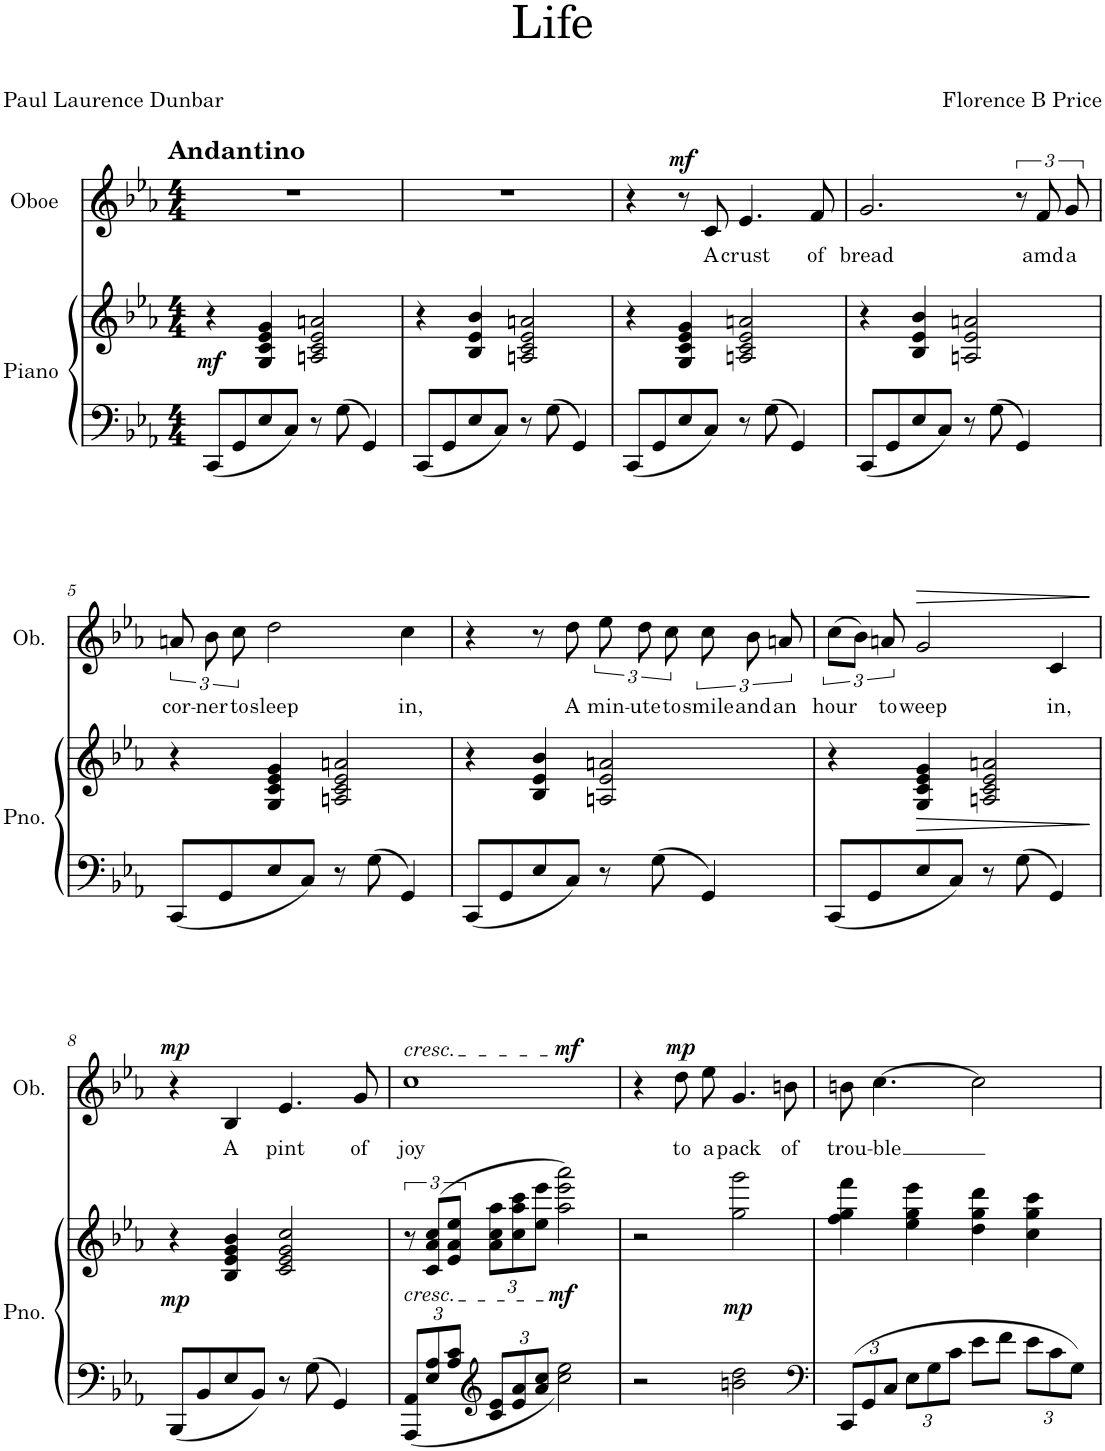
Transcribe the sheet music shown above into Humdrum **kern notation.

**kern	**kern	**dynam	**kern	**text	**dynam
*part2	*part2	*part2	*part1	*part1	*part1
*staff3	*staff2	*staff2/3	*staff1	*staff1	*staff1
*I"Piano	*	*	*I"Oboe	*	*
*I'Pno.	*	*	*I'Ob.	*	*
*clefF4	*clefG2	*	*clefG2	*	*
*k[b-e-a-]	*k[b-e-a-]	*	*k[b-e-a-]	*	*
*M4/4	*M4/4	*	*M4/4	*	*
=1	=1	=1	=1	=1	=1
!	!	!	!LO:TX:a:B:t=Andantino	!	!
!	!	!LO:DY:b	!	!	!
8CC/L	4r	mf	1r	.	.
8GG/	.	.	.	.	.
8E-/	4G/ 4c/ 4e-/ 4g/	.	.	.	.
8C/J	.	.	.	.	.
8r	2An/ 2c/ 2e-/ 2an/	.	.	.	.
8G\	.	.	.	.	.
4GG/	.	.	.	.	.
=2	=2	=2	=2	=2	=2
8CC/L	4r	.	1r	.	.
8GG/	.	.	.	.	.
8E-/	4B-/ 4e-/ 4b-/	.	.	.	.
8C/J	.	.	.	.	.
8r	2An/ 2c/ 2e-/ 2an/	.	.	.	.
8G\	.	.	.	.	.
4GG/	.	.	.	.	.
=3	=3	=3	=3	=3	=3
8CC/L	4r	.	4r	.	.
8GG/	.	.	.	.	.
!	!	!	!	!	!LO:DY:a
8E-/	4G/ 4c/ 4e-/ 4g/	.	8r	.	mf
!	!	!	!	!LO:LY:b	!
8C/J	.	.	8c/	A	.
!	!	!	!	!LO:LY:b	!
8r	2An/ 2c/ 2e-/ 2an/	.	4.e-/	crust	.
8G\	.	.	.	.	.
4GG/	.	.	.	.	.
!	!	!	!	!LO:LY:b	!
.	.	.	8f/	of	.
=4	=4	=4	=4	=4	=4
!	!	!	!	!LO:LY:b	!
8CC/L	4r	.	2.g/	bread	.
8GG/	.	.	.	.	.
8E-/	4B-/ 4e-/ 4b-/	.	.	.	.
8C/J	.	.	.	.	.
8r	2An/ 2e-/ 2an/	.	.	.	.
8G\	.	.	.	.	.
4GG/	.	.	12r	.	.
!	!	!	!	!LO:LY:b	!
.	.	.	12f/	amd	.
!	!	!	!	!LO:LY:b	!
.	.	.	12g/	a	.
!!LO:LB:g=z
=5	=5	=5	=5	=5	=5
!	!	!	!	!LO:LY:b	!
8CC/L	4r	.	12an/	cor-	.
!	!	!	!	!LO:LY:b	!
.	.	.	12b-\	-ner	.
8GG/	.	.	.	.	.
!	!	!	!	!LO:LY:b	!
.	.	.	12cc\	to	.
!	!	!	!	!LO:LY:b	!
8E-/	4G/ 4c/ 4e-/ 4g/	.	2dd\	sleep	.
8C/J	.	.	.	.	.
8r	2An/ 2c/ 2e-/ 2an/	.	.	.	.
8G\	.	.	.	.	.
!	!	!	!	!LO:LY:b	!
4GG/	.	.	4cc\	in,	.
=6	=6	=6	=6	=6	=6
8CC/L	4r	.	4r	.	.
8GG/	.	.	.	.	.
8E-/	4B-/ 4e-/ 4b-/	.	8r	.	.
!	!	!	!	!LO:LY:b	!
8C/J	.	.	8dd\	A	.
!	!	!	!	!LO:LY:b	!
8r	2An/ 2e-/ 2an/	.	12ee-\	min-	.
!	!	!	!	!LO:LY:b	!
.	.	.	12dd\	-ute	.
8G\	.	.	.	.	.
!	!	!	!	!LO:LY:b	!
.	.	.	12cc\	to	.
!	!	!	!	!LO:LY:b	!
4GG/	.	.	12cc\	smile	.
!	!	!	!	!LO:LY:b	!
.	.	.	12b-\	and	.
!	!	!	!	!LO:LY:b	!
.	.	.	12an/	an	.
=7	=7	=7	=7	=7	=7
!	!	!	!	!LO:LY:b	!
8CC/L	4r	.	(12cc\L	hour	.
.	.	.	12b-\J)	.	.
8GG/	.	.	.	.	.
!	!	!	!	!LO:LY:b	!
.	.	.	12an/	to	.
!	!	!LO:HP:b	!	!LO:LY:b	!LO:HP:b
8E-/	4G/ 4c/ 4e-/ 4g/	>	2g/	weep	>
8C/J	.	.	.	.	.
8r	2An/ 2c/ 2e-/ 2an/	.	.	.	.
8G\	.	.	.	.	.
!	!	!	!	!LO:LY:b	!
4GG/	.	.	4c/	in,	.
.	.	]	.	.	]
!!LO:LB:g=z
=8	=8	=8	=8	=8	=8
!	!	!LO:DY:b	!	!	!LO:DY:a
8BBB-/L	4r	mp	4r	.	mp
8BB-/	.	.	.	.	.
!	!	!	!	!LO:LY:b	!
8E-/	4B-/ 4e-/ 4g/ 4b-/	.	4B-/	A	.
8BB-/J	.	.	.	.	.
!	!	!	!	!LO:LY:b	!
8r	2c/ 2e-/ 2g/ 2cc/	.	4.e-/	pint	.
8G\	.	.	.	.	.
4GG/	.	.	.	.	.
!	!	!	!	!LO:LY:b	!
.	.	.	8g/	of	.
=9	=9	=9	=9	=9	=9
*Xbrackettup	*	*	*	*	*
!	!	!	!LO:TX:a:i:t=cresc.	!	!
!	!LO:TX:b:i:t=cresc.	!	!	!	!
!	!	!	!	!LO:LY:b	!
*	*	*	*^	*	*
12AAA-/ 12AA-/L	12r	.	1cc	2ryy	joy	.
12E-/ 12A-/	(12c/ 12a-/ 12cc/L	.	.	.	.	.
12A-/ 12c/J	12e-/ 12a-/ 12ee-/J	.	.	.	.	.
*clefG2	*	*	*	*	*	*
*	*Xbrackettup	*	*	*	*	*
12c/ 12e-/L	12a-\ 12cc\ 12aa-\L	.	.	.	.	.
12e-/ 12a-/	12cc\ 12aa-\ 12ccc\	.	.	.	.	.
12a-/ 12cc/J	12ee-\ 12eee-\J	.	.	.	.	.
2cc\ 2ee-\	2aa-\ 2eee-\ 2aaa-\)	.	.	8ryy	.	.
!	!	!	!	!	!	!LO:DY:a
.	.	.	.	4.ryy	.	mf
*	*	*	*v	*v	*	*
=10	=10	=10	=10	=10	=10
2r	2r	.	4r	.	.
!	!	!	!	!LO:LY:b	!LO:DY:a
.	.	.	8dd\	to	mp
!	!	!	!	!LO:LY:b	!
.	.	.	8ee-\	a	.
!	!	!LO:DY:b	!	!LO:LY:b	!
2bn\ 2dd\	2gg\ 2ggg\	mp	4.g/	pack	.
!	!	!	!	!LO:LY:b	!
.	.	.	8bn\	of	.
=11	=11	=11	=11	=11	=11
*clefF4	*	*	*	*	*
!	!	!	!	!LO:LY:b	!
12CC/L	4ff\ 4gg\ 4fff\	.	8bn\	trou-	.
12GG/	.	.	.	.	.
!	!	!	!	!LO:LY:b	!
.	.	.	[4.cc\	-ble	.
12C/J	.	.	.	.	.
12E-\L	4ee-\ 4gg\ 4eee-\	.	.	.	.
12G\	.	.	.	.	.
12c\J	.	.	.	.	.
8e-\L	4dd\ 4gg\ 4ddd\	.	2cc\]	.	.
8f\J	.	.	.	.	.
12e-\L	4cc\ 4gg\ 4ccc\	.	.	.	.
12c\	.	.	.	.	.
12G\J	.	.	.	.	.
=	=	=	=	=	=
*-	*-	*-	*-	*-	*-
